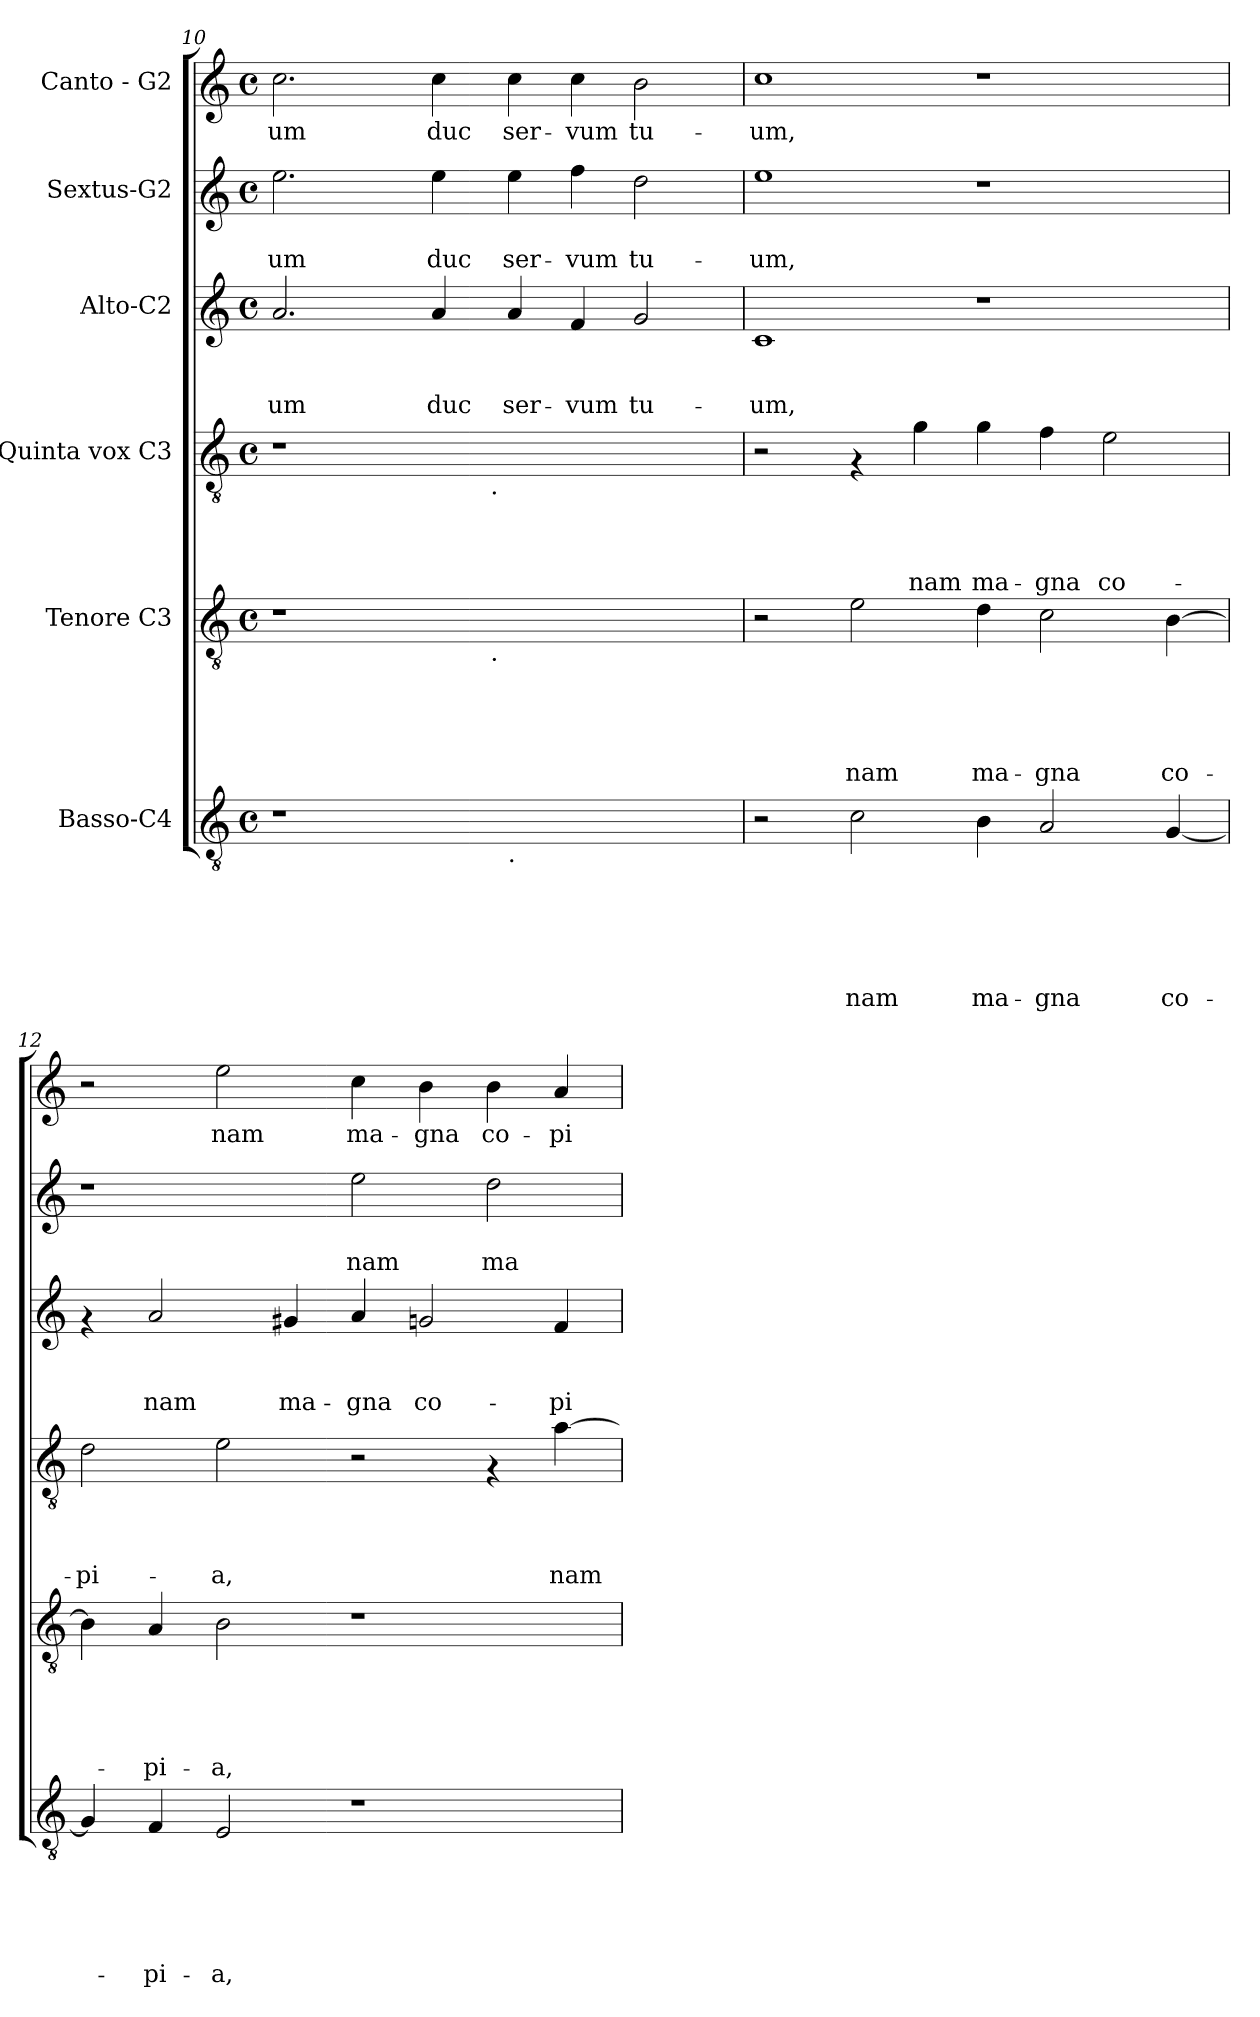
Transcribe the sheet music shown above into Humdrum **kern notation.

**kern	**text	**text	**text	**text	**text	**text	**kern	**text	**text	**text	**text	**text	**kern	**text	**text	**text	**text	**kern	**text	**text	**text	**kern	**text	**text	**kern	**text
*part6	*part6	*part6	*part6	*part6	*part6	*part6	*part5	*part5	*part5	*part5	*part5	*part5	*part4	*part4	*part4	*part4	*part4	*part3	*part3	*part3	*part3	*part2	*part2	*part2	*part1	*part1
*staff6	*staff6	*staff6	*staff6	*staff6	*staff6	*staff6	*staff5	*staff5	*staff5	*staff5	*staff5	*staff5	*staff4	*staff4	*staff4	*staff4	*staff4	*staff3	*staff3	*staff3	*staff3	*staff2	*staff2	*staff2	*staff1	*staff1
*I"Basso-C4	*	*	*	*	*	*	*I"Tenore C3	*	*	*	*	*	*I"Quinta vox C3	*	*	*	*	*I"Alto-C2	*	*	*	*I"Sextus-G2	*	*	*I"Canto - G2	*
*clefGv2	*	*	*	*	*	*	*clefGv2	*	*	*	*	*	*clefGv2	*	*	*	*	*clefG2	*	*	*	*clefG2	*	*	*clefG2	*
*k[]	*	*	*	*	*	*	*k[]	*	*	*	*	*	*k[]	*	*	*	*	*k[]	*	*	*	*k[]	*	*	*k[]	*
*C:	*	*	*	*	*	*	*C:	*	*	*	*	*	*C:	*	*	*	*	*C:	*	*	*	*C:	*	*	*C:	*
*M4/4	*	*	*	*	*	*	*M4/4	*	*	*	*	*	*M4/4	*	*	*	*	*M4/4	*	*	*	*M4/4	*	*	*M4/4	*
*met(c)	*	*	*	*	*	*	*met(c)	*	*	*	*	*	*met(c)	*	*	*	*	*met(c)	*	*	*	*met(c)	*	*	*met(c)	*
=10	=10	=10	=10	=10	=10	=10	=10	=10	=10	=10	=10	=10	=10	=10	=10	=10	=10	=10	=10	=10	=10	=10	=10	=10	=10	=10
!	!	!	!	!	!	!	!	!	!	!	!	!	!	!	!	!	!	!	!	!	!LO:LY:b	!	!	!LO:LY:b	!	!LO:LY:b
*	*	*	*	*	*	*	*^	*	*	*	*	*	*^	*	*	*	*	*	*	*	*	*	*	*	*	*
1r	.	.	.	.	.	.	1r	2ryy	.	.	.	.	.	1r	2ryy	.	.	.	.	2.a/	.	.	-um	2.ee\	.	-um	2.cc\	-um
.	.	.	.	.	.	.	.	4...ryy	.	.	.	.	.	.	4...ryy	.	.	.	.	.	.	.	.	.	.	.	.	.
!	!	!	!	!	!	!	!	!	!	!	!	!	!	!	!	!	!	!	!	!	!	!	!LO:LY:b	!	!	!LO:LY:b	!	!LO:LY:b
.	.	.	.	.	.	.	.	.	.	.	.	.	.	.	.	.	.	.	.	4a/	.	.	duc	4ee\	.	duc	4cc\	duc
!	!	!	!	!	!	!	!	!	!	!	!	!	!	!	!LO:TX:b:t=.	!	!	!	!	!	!	!	!	!	!	!	!	!
!	!	!	!	!	!	!	!	!LO:TX:b:t=.	!	!	!	!	!	!	!	!	!	!	!	!	!	!	!	!	!	!	!	!
.	.	.	.	.	.	.	.	1ryy	.	.	.	.	.	.	1ryy	.	.	.	.	.	.	.	.	.	.	.	.	.
!LO:TX:b:t=.	!	!	!	!	!	!	!	!	!	!	!	!	!	!	!	!	!	!	!	!	!	!	!	!	!	!	!	!
!	!	!	!	!	!	!	!	!	!	!	!	!	!	!	!	!	!	!	!	!	!	!	!LO:LY:b	!	!	!LO:LY:b	!	!LO:LY:b
1ryy	.	.	.	.	.	.	1ryy	.	.	.	.	.	.	1ryy	.	.	.	.	.	4a/	.	.	ser-	4ee\	.	ser-	4cc\	ser-
!	!	!	!	!	!	!	!	!	!	!	!	!	!	!	!	!	!	!	!	!	!	!	!LO:LY:b	!	!	!LO:LY:b	!	!LO:LY:b
.	.	.	.	.	.	.	.	.	.	.	.	.	.	.	.	.	.	.	.	4f/	.	.	-vum	4ff\	.	-vum	4cc\	-vum
!	!	!	!	!	!	!	!	!	!	!	!	!	!	!	!	!	!	!	!	!	!	!	!LO:LY:b	!	!	!LO:LY:b	!	!LO:LY:b
.	.	.	.	.	.	.	.	.	.	.	.	.	.	.	.	.	.	.	.	2g/	.	.	tu-	2dd\	.	tu-	2b\	tu-
.	.	.	.	.	.	.	.	32ryy	.	.	.	.	.	.	32ryy	.	.	.	.	.	.	.	.	.	.	.	.	.
=11	=11	=11	=11	=11	=11	=11	=11	=11	=11	=11	=11	=11	=11	=11	=11	=11	=11	=11	=11	=11	=11	=11	=11	=11	=11	=11	=11	=11
!	!	!	!	!	!	!	!	!	!	!	!	!	!	!	!	!	!	!	!	!	!	!	!LO:LY:b	!	!	!LO:LY:b	!	!LO:LY:b
*	*	*	*	*	*	*	*v	*v	*	*	*	*	*	*	*	*	*	*	*	*	*	*	*	*	*	*	*	*
*	*	*	*	*	*	*	*	*	*	*	*	*	*v	*v	*	*	*	*	*	*	*	*	*	*	*	*	*
2r	.	.	.	.	.	.	2r	.	.	.	.	.	2r	.	.	.	.	1c	.	.	-um,	1ee	.	-um,	1cc	-um,
!	!	!	!	!	!	!LO:LY:b	!	!	!	!	!	!LO:LY:b	!	!	!	!	!	!	!	!	!	!	!	!	!	!
2c\	.	.	.	.	.	nam	2e\	.	.	.	.	nam	4rF	.	.	.	.	.	.	.	.	.	.	.	.	.
!	!	!	!	!	!	!	!	!	!	!	!	!	!	!	!	!	!LO:LY:b	!	!	!	!	!	!	!	!	!
.	.	.	.	.	.	.	.	.	.	.	.	.	4g\	.	.	.	nam	.	.	.	.	.	.	.	.	.
!	!	!	!	!	!	!LO:LY:b	!	!	!	!	!	!LO:LY:b	!	!	!	!	!LO:LY:b	!	!	!	!	!	!	!	!	!
4B\	.	.	.	.	.	ma-	4d\	.	.	.	.	ma-	4g\	.	.	.	ma-	1r	.	.	.	1r	.	.	1r	.
!	!	!	!	!	!	!LO:LY:b	!	!	!	!	!	!LO:LY:b	!	!	!	!	!LO:LY:b	!	!	!	!	!	!	!	!	!
2A/	.	.	.	.	.	-gna	2c\	.	.	.	.	-gna	4f\	.	.	.	-gna	.	.	.	.	.	.	.	.	.
!	!	!	!	!	!	!	!	!	!	!	!	!	!	!	!	!	!LO:LY:b	!	!	!	!	!	!	!	!	!
.	.	.	.	.	.	.	.	.	.	.	.	.	2e\	.	.	.	co-	.	.	.	.	.	.	.	.	.
!	!	!	!	!	!	!LO:LY:b	!	!	!	!	!	!LO:LY:b	!	!	!	!	!	!	!	!	!	!	!	!	!	!
[<4G/	.	.	.	.	.	co-	[>4B\	.	.	.	.	co-	.	.	.	.	.	.	.	.	.	.	.	.	.	.
=12	=12	=12	=12	=12	=12	=12	=12	=12	=12	=12	=12	=12	=12	=12	=12	=12	=12	=12	=12	=12	=12	=12	=12	=12	=12	=12
!	!	!	!	!	!	!	!	!	!	!	!	!	!	!	!	!	!LO:LY:b	!	!	!	!	!	!	!	!	!
4G/]	.	.	.	.	.	.	4B\]	.	.	.	.	.	2d\	.	.	.	-pi-	4rf	.	.	.	1r	.	.	2r	.
!	!	!	!	!	!	!LO:LY:b	!	!	!	!	!	!LO:LY:b	!	!	!	!	!	!	!	!	!LO:LY:b	!	!	!	!	!
4F/	.	.	.	.	.	-pi-	4A/	.	.	.	.	-pi-	.	.	.	.	.	2a/	.	.	nam	.	.	.	.	.
!	!	!	!	!	!	!LO:LY:b	!	!	!	!	!	!LO:LY:b	!	!	!	!	!LO:LY:b	!	!	!	!	!	!	!	!	!LO:LY:b
2E/	.	.	.	.	.	-a,	2B\	.	.	.	.	-a,	2e\	.	.	.	-a,	.	.	.	.	.	.	.	2ee\	nam
!	!	!	!	!	!	!	!	!	!	!	!	!	!	!	!	!	!	!	!	!	!LO:LY:b	!	!	!	!	!
.	.	.	.	.	.	.	.	.	.	.	.	.	.	.	.	.	.	4g#X/	.	.	ma-	.	.	.	.	.
!	!	!	!	!	!	!	!	!	!	!	!	!	!	!	!	!	!	!	!	!	!LO:LY:b	!	!	!LO:LY:b	!	!LO:LY:b
1r	.	.	.	.	.	.	1r	.	.	.	.	.	2r	.	.	.	.	4a/	.	.	-gna	2ee\	.	nam	4cc\	ma-
!	!	!	!	!	!	!	!	!	!	!	!	!	!	!	!	!	!	!	!	!	!LO:LY:b	!	!	!	!	!LO:LY:b
.	.	.	.	.	.	.	.	.	.	.	.	.	.	.	.	.	.	2gn/	.	.	co-	.	.	.	4b\	-gna
!	!	!	!	!	!	!	!	!	!	!	!	!	!	!	!	!	!	!	!	!	!	!	!	!LO:LY:b	!	!LO:LY:b
.	.	.	.	.	.	.	.	.	.	.	.	.	4rF	.	.	.	.	.	.	.	.	2dd\	.	ma-	4b\	co-
!	!	!	!	!	!	!	!	!	!	!	!	!	!	!	!	!	!LO:LY:b	!	!	!	!LO:LY:b	!	!	!	!	!LO:LY:b
.	.	.	.	.	.	.	.	.	.	.	.	.	[<4a\	.	.	.	nam	4f/	.	.	-pi-	.	.	.	4a/	-pi-
=	=	=	=	=	=	=	=	=	=	=	=	=	=	=	=	=	=	=	=	=	=	=	=	=	=	=
*-	*-	*-	*-	*-	*-	*-	*-	*-	*-	*-	*-	*-	*-	*-	*-	*-	*-	*-	*-	*-	*-	*-	*-	*-	*-	*-
